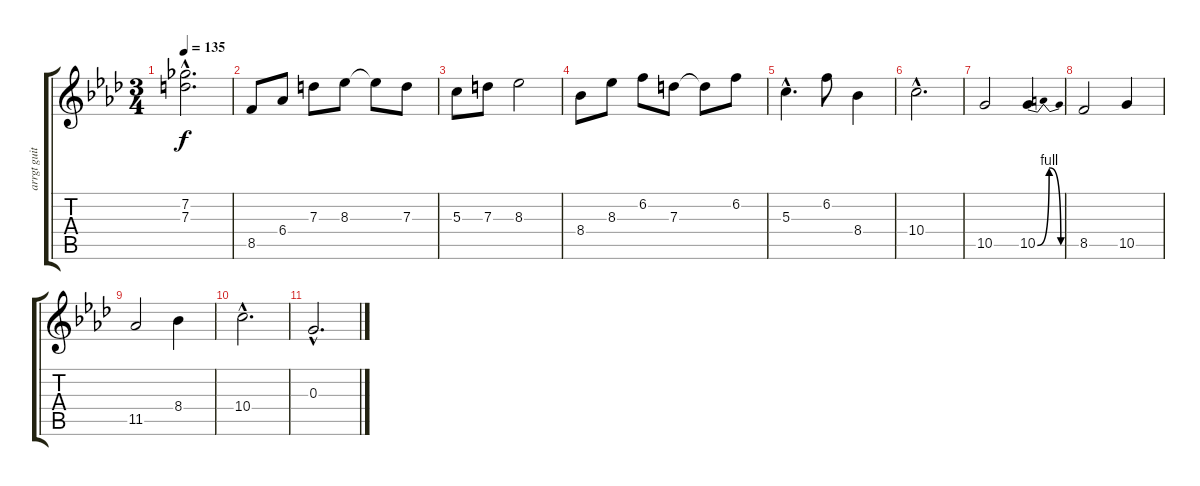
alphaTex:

\track ("arrgt guitare" "arrgt guit") {instrument acousticguitarnylon}
\staff {score tabs}
\tuning (E4 B3 G3 D3 A2 E2) {hide}
\ts (3 4)
\tempo 135
\clef g2
\ks ab
(7.2{hac} 7.3{hac}).2{d dy f} |
8.5.8 6.4.8 7.3.8 8.3.8 8.3{t}.8 7.3.8 |
5.3.8 7.3.8 8.3.2 |
8.4.8 8.3.8 6.2.8 7.3.8 7.3{t}.8 6.2.8 |
5.3{hac}.4{d} 6.2.8 8.4.4 |
10.4{hac}.2{d} |
10.5.2 10.5{be (bendrelease 0 0 30 4 30 4 60 0)}.4 |
8.5.2 10.5.4 |
11.5.2 8.4.4 |
10.4{hac}.2{d} |
0.3{hac}.2{d}
